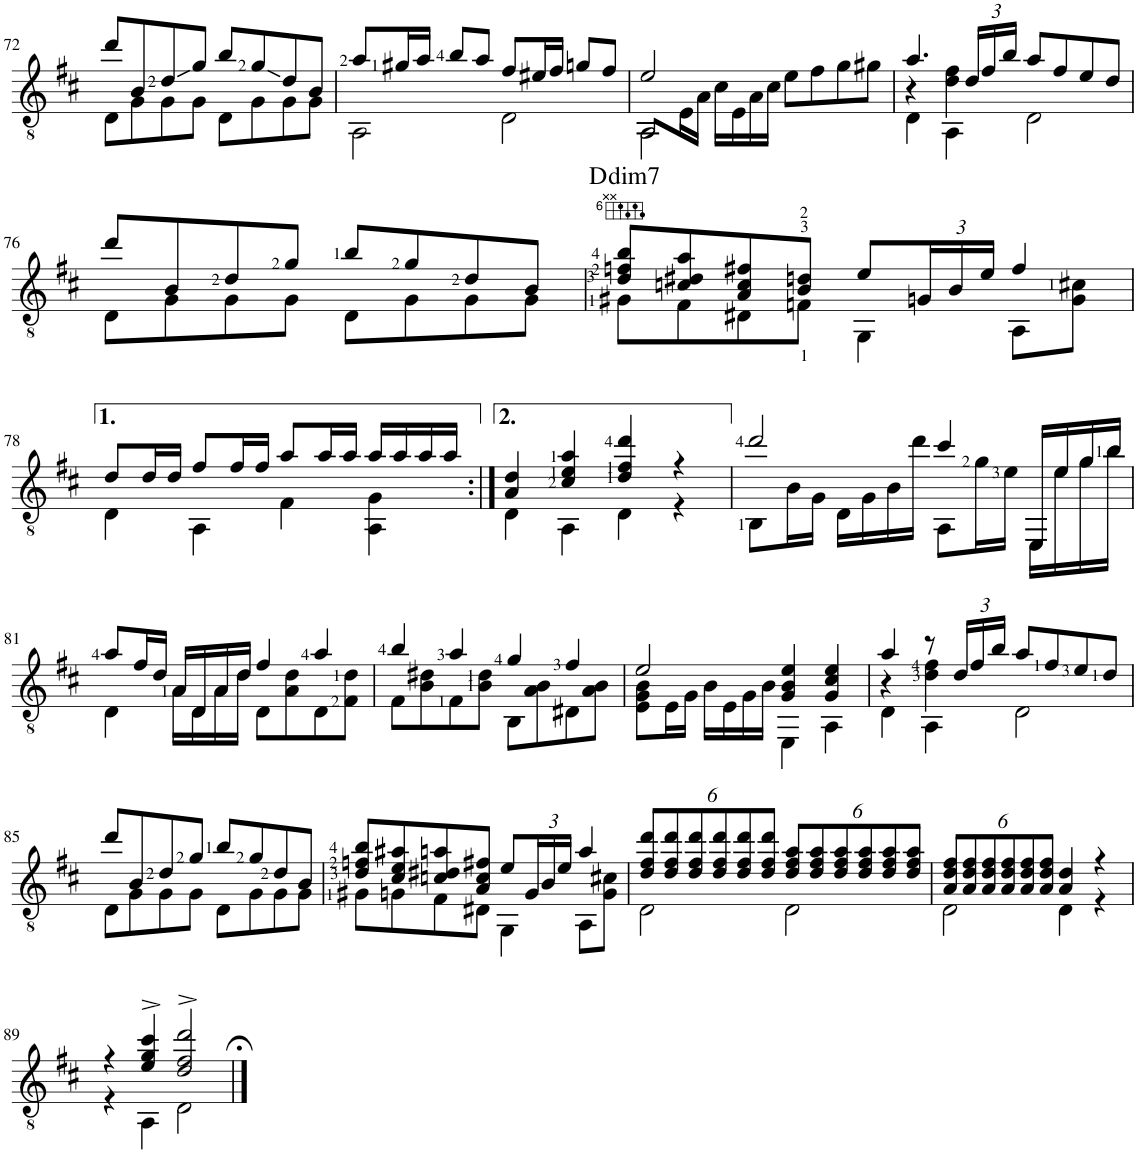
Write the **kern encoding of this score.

**kern	**harte
*part1	*part1
*staff1	*
*I"Guitar	*
*I'Guit.	*
!!LO:PB:g=z
*clefGv2	*
*k[f#c#]	*
*M4/4	*
=72	=72
*^	*
8dd/L	8D\L	.
8B/	8G\	.
8d/	8G\	.
8g/J	8G\J	.
8b/L	8D\L	.
8g/	8G\	.
8d/	8G\	.
8B/J	8G\J	.
=73	=73	=73
8a/L	2AA\	.
16g#X/L	.	.
16a/JJ	.	.
8b/L	.	.
8a/J	.	.
8f#/L	2D\	.
16e#X/L	.	.
16f#/JJ	.	.
8gn/L	.	.
8f#/J	.	.
=74	=74	=74
!	!LO:N:head=open	!
*	*^	*
2e/	8AA/L	2AA\	.
.	16E\L	.	.
.	16A\JJ	.	.
.	16c#\LL	.	.
.	16E\	.	.
.	16A\	.	.
.	16c#\JJ	.	.
8e\L	2ryy	2ryy	.
8f#\	.	.	.
8g\	.	.	.
8g#X\J	.	.	.
=75	=75	=75	=75
4.a/	4r	4D\	.
.	4d\ 4f#\	4AA\	.
*Xbrackettup	*	*	*
24d/LL	.	.	.
24f#/	.	.	.
24b/JJ	.	.	.
8a/L	2ryy	2D\	.
8f#/	.	.	.
8e/	.	.	.
8d/J	.	.	.
*	*v	*v	*
!!LO:LB:g=z
=76	=76	=76
8dd/L	8D\L	.
8B/	8G\	.
8d/	8G\	.
8g/J	8G\J	.
8b/L	8D\L	.
8g/	8G\	.
8d/	8G\	.
8B/J	8G\J	.
=77	=77	=77
!	!	!LO:H:kt=dim7
8d/ 8fn/ 8b/L	8G#X\L	D:dim7
8cn/ 8d#X/ 8a/	8F#\	.
8A/ 8c/ 8f#X/	8D#X\	.
8B/ 8dn/J	8Fn\J	.
8e/L	4GG\	.
24Gn/L	.	.
24B/	.	.
24e/JJ	.	.
4f#/	8AA\L	.
.	8G\ 8c#X\J	.
!!LO:LB:g=z	!!
=78	=78	=78
8d/L	4D\	.
16d/L	.	.
16d/JJ	.	.
8f#/L	4AA\	.
16f#/L	.	.
16f#/JJ	.	.
8a/L	4F#\	.
16a/L	.	.
16a/JJ	.	.
16a/LL	4AA\ 4G\	.
16a/	.	.
16a/	.	.
16a/JJ	.	.
=79:|!	=79:|!	=79:|!
4A/ 4d/	4D\	.
4c#/ 4e/ 4a/	4AA\	.
4d/ 4f#/ 4dd/	4D\	.
4r	4r	.
=80	=80	=80
2dd/	8BB\L	.
.	16B\L	.
.	16G\JJ	.
.	16D\LL	.
.	16G\	.
.	16B\	.
.	16dd\JJ	.
4cc#/	8AA\L	.
.	16g\L	.
.	16e\JJ	.
16EE/LL	16EE\LL	.
16e/	16e\	.
16g/	16g\	.
16b/JJ	16b\JJ	.
!!LO:LB:g=z	!!
=81	=81	=81
8a/L	4D\	.
16f#/L	.	.
16d/JJ	.	.
16A/LL	16A\LL	.
16D/	16D\	.
16A/	16A\	.
16d/JJ	16d\JJ	.
4f#/	8D\L	.
.	8A\ 8d\	.
4a/	8D\	.
.	8F#\ 8d\J	.
=82	=82	=82
4b/	8F#\L	.
.	8B\ 8d#X\	.
4a/	8F#\	.
.	8B\ 8d#\J	.
4g/	8BB\L	.
.	8A\ 8B\	.
4f#/	8D#X\	.
.	8A\ 8B\J	.
=83	=83	=83
2e/	8E\ 8G\ 8B\L	.
.	16E\L	.
.	16G\JJ	.
.	16B\LL	.
.	16E\	.
.	16G\	.
.	16B\JJ	.
4G/ 4B/ 4e/	4EE\	.
4G/ 4c#/ 4e/	4AA\	.
=84	=84	=84
*	*^	*
4a/	4r	4D\	.
8r	4d\ 4f#\	4AA\	.
24d/LL	.	.	.
24f#/	.	.	.
24b/JJ	.	.	.
8a/L	2ryy	2D\	.
8f#/	.	.	.
8e/	.	.	.
8d/J	.	.	.
*	*v	*v	*
!!LO:LB:g=z
=85	=85	=85
8dd/L	8D\L	.
8B/	8G\	.
8d/	8G\	.
8g/J	8G\J	.
8b/L	8D\L	.
8g/	8G\	.
8d/	8G\	.
8B/J	8G\J	.
=86	=86	=86
8d/ 8fn/ 8b/L	8G#X\L	.
8c#/ 8e/ 8a#X/	8Gn\	.
8cn/ 8d#X/ 8an/	8F#\	.
8A/ 8c/ 8f#X/J	8D#X\J	.
8e/L	4GG\	.
24G/L	.	.
24B/	.	.
24e/JJ	.	.
4a/	8AA\L	.
.	8G\ 8c#X\J	.
=87	=87	=87
12d/ 12f#/ 12dd/L	2D\	.
12d/ 12f#/ 12dd/	.	.
12d/ 12f#/ 12dd/	.	.
12d/ 12f#/ 12dd/	.	.
12d/ 12f#/ 12dd/	.	.
12d/ 12f#/ 12dd/J	.	.
12d/ 12f#/ 12a/L	2D\	.
12d/ 12f#/ 12a/	.	.
12d/ 12f#/ 12a/	.	.
12d/ 12f#/ 12a/	.	.
12d/ 12f#/ 12a/	.	.
12d/ 12f#/ 12a/J	.	.
=88	=88	=88
12A/ 12d/ 12f#/L	2D\	.
12A/ 12d/ 12f#/	.	.
12A/ 12d/ 12f#/	.	.
12A/ 12d/ 12f#/	.	.
12A/ 12d/ 12f#/	.	.
12A/ 12d/ 12f#/J	.	.
4A/ 4d/	4D\	.
4r	4r	.
!!LO:LB:g=z	!!
=89	=89	=89
4r	4r	.
4e/^ 4g/^ 4cc#/^	4AA\	.
2d/^ 2f#/^ 2dd/^	2D\	.
*v	*v	*
==	==
*-	*-
